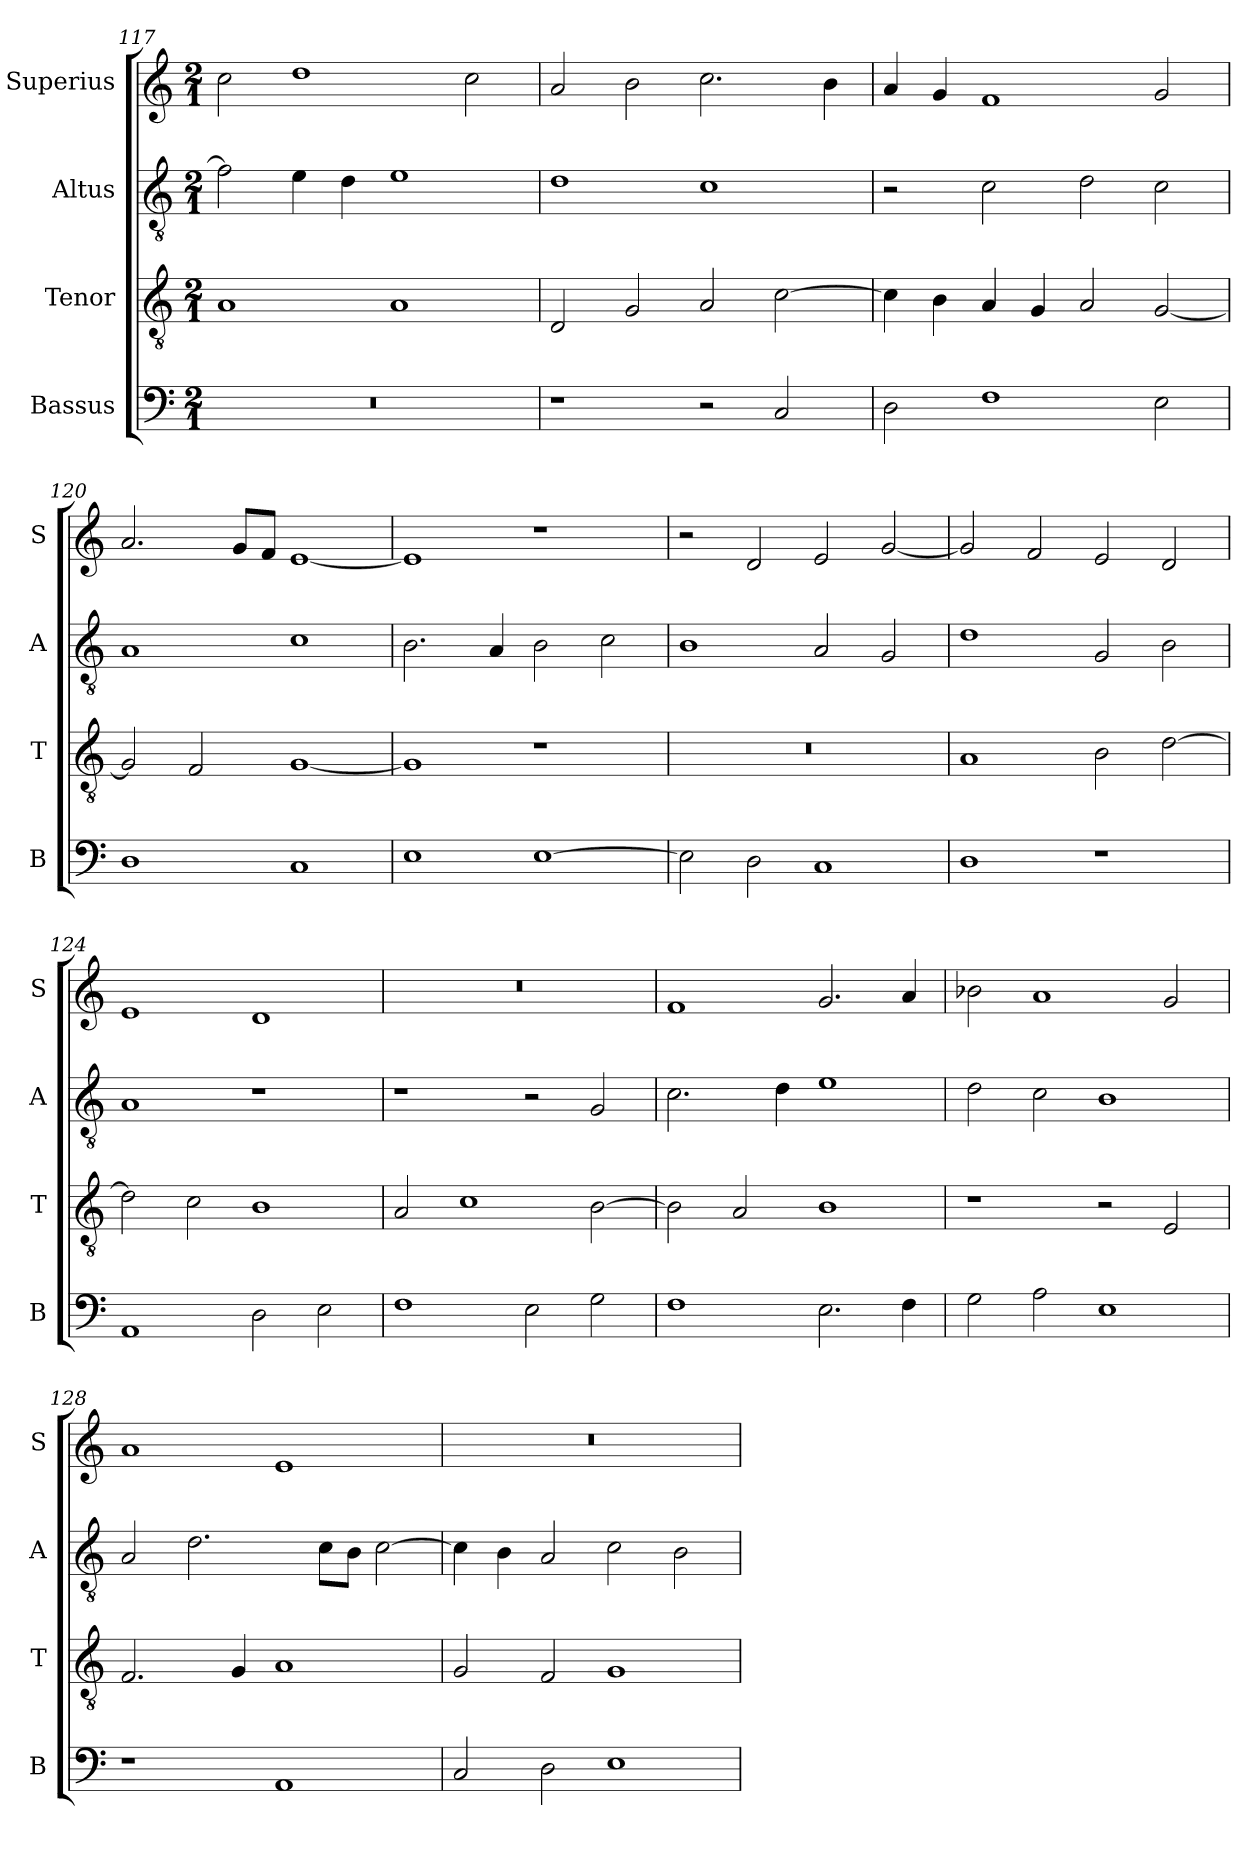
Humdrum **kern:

**kern	**kern	**kern	**kern
*part4	*part3	*part2	*part1
*staff4	*staff3	*staff2	*staff1
*I"Bassus	*I"Tenor	*I"Altus	*I"Superius
*I'B	*I'T	*I'A	*I'S
*clefF4	*clefGv2	*clefGv2	*clefG2
*k[]	*k[]	*k[]	*k[]
*C:	*C:	*C:	*C:
*M2/1	*M2/1	*M2/1	*M2/1
=117	=117	=117	=117
0r	1A	2f]	2cc
.	.	4e	1dd
.	.	4d	.
.	1A	1e	.
.	.	.	2cc
=118	=118	=118	=118
1r	2D	1d	2a
.	2G	.	2b
2r	2A	1c	2.cc
2C	[2c	.	.
.	.	.	4b
=119	=119	=119	=119
2D	4c]	2r	4a
.	4B	.	4g
1F	4A	2c	1f
.	4G	.	.
.	2A	2d	.
2E	[2G	2c	2g
=120	=120	=120	=120
1D	2G]	1A	2.a
.	2F	.	.
.	.	.	8gL
.	.	.	8fJ
1C	[1G	1c	[1e
=121	=121	=121	=121
1E	1G]	2.B	1e]
.	.	4A	.
[1E	1r	2B	1r
.	.	2c	.
=122	=122	=122	=122
2E]	0r	1B	2r
2D	.	.	2d
1C	.	2A	2e
.	.	2G	[2g
=123	=123	=123	=123
1D	1A	1d	2g]
.	.	.	2f
1r	2B	2G	2e
.	[2d	2B	2d
=124	=124	=124	=124
1AA	2d]	1A	1e
.	2c	.	.
2D	1B	1r	1d
2E	.	.	.
=125	=125	=125	=125
1F	2A	1r	0r
.	1c	.	.
2E	.	2r	.
2G	[2B	2G	.
=126	=126	=126	=126
1F	2B]	2.c	1f
.	2A	.	.
.	.	4d	.
2.E	1B	1e	2.g
4F	.	.	4a
=127	=127	=127	=127
2G	1r	2d	2b-X
2A	.	2c	1a
1E	2r	1B	.
.	2E	.	2g
=128	=128	=128	=128
1r	2.F	2A	1a
.	.	2.d	.
.	4G	.	.
1AA	1A	.	1e
.	.	8cL	.
.	.	8BJ	.
.	.	[2c	.
=129	=129	=129	=129
2C	2G	4c]	0r
.	.	4B	.
2D	2F	2A	.
1E	1G	2c	.
.	.	2B	.
=	=	=	=
*-	*-	*-	*-
